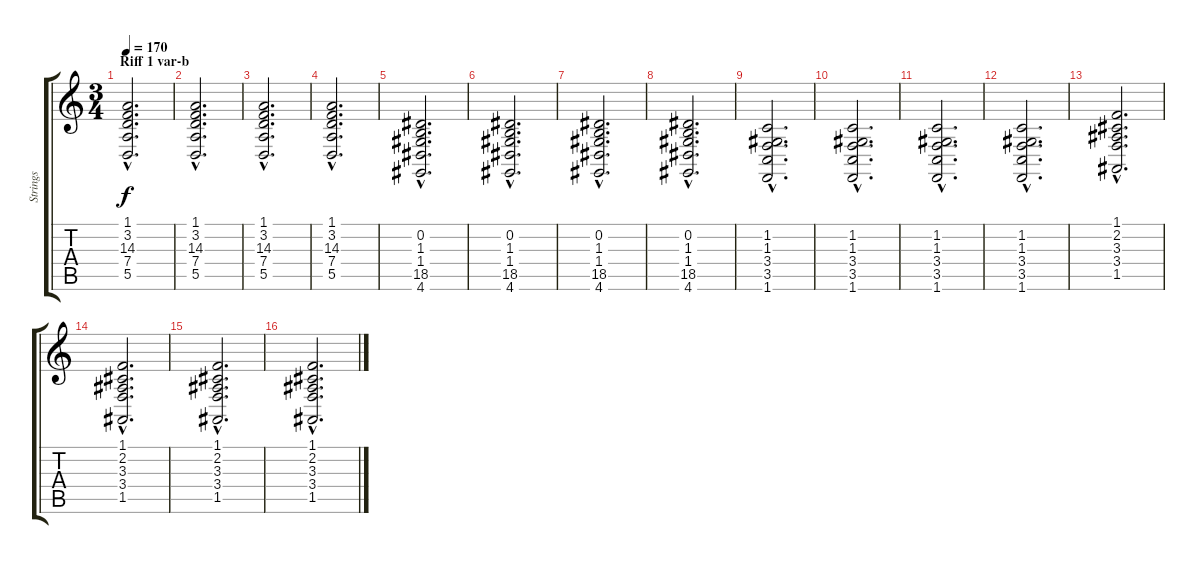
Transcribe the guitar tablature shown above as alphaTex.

\track ("Strings" "Strings") {instrument stringensemble1}
\staff {score tabs}
\tuning (E4 B3 G3 D3 A2 E2) {hide}
\ts (3 4)
\section ("" "Riff 1 var-b")
\tempo 170
\clef g2
\ks c
(1.1{hac} 3.2{hac} 14.3{hac} 7.4{hac} 5.5{hac}).2{d dy f} |
(1.1{hac} 3.2{hac} 14.3{hac} 7.4{hac} 5.5{hac}).2{d} |
(1.1{hac} 3.2{hac} 14.3{hac} 7.4{hac} 5.5{hac}).2{d} |
(1.1{hac} 3.2{hac} 14.3{hac} 7.4{hac} 5.5{hac}).2{d} |
(0.2{hac} 1.3{hac} 1.4{hac} 18.5{hac} 4.6{hac}).2{d} |
(0.2{hac} 1.3{hac} 1.4{hac} 18.5{hac} 4.6{hac}).2{d} |
(0.2{hac} 1.3{hac} 1.4{hac} 18.5{hac} 4.6{hac}).2{d} |
(0.2{hac} 1.3{hac} 1.4{hac} 18.5{hac} 4.6{hac}).2{d} |
(1.2{hac} 1.3{hac} 3.4{hac} 3.5{hac} 1.6{hac}).2{d} |
(1.2{hac} 1.3{hac} 3.4{hac} 3.5{hac} 1.6{hac}).2{d} |
(1.2{hac} 1.3{hac} 3.4{hac} 3.5{hac} 1.6{hac}).2{d} |
(1.2{hac} 1.3{hac} 3.4{hac} 3.5{hac} 1.6{hac}).2{d} |
(1.1{hac} 2.2{hac} 3.3{hac} 3.4{hac} 1.5{hac}).2{d} |
(1.1{hac} 2.2{hac} 3.3{hac} 3.4{hac} 1.5{hac}).2{d} |
(1.1{hac} 2.2{hac} 3.3{hac} 3.4{hac} 1.5{hac}).2{d} |
(1.1{hac} 2.2{hac} 3.3{hac} 3.4{hac} 1.5{hac}).2{d}
